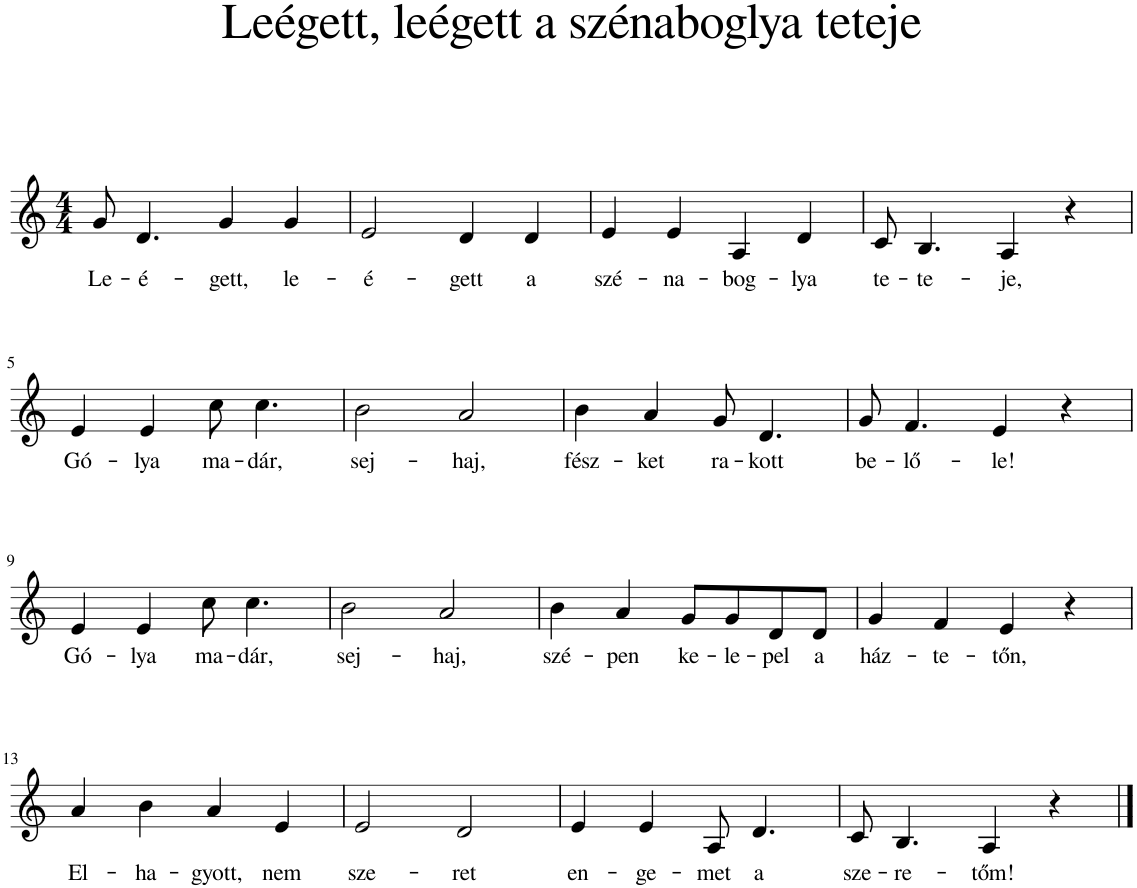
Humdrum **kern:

**kern	**text
*part1	*part1
*staff1	*staff1
*I"Piano	*
*I'Pno	*
*clefG2	*
*k[]	*
*M4/4	*
=1	=1
!	!LO:LY:b
8g/	Le-
!	!LO:LY:b
4.d/	-é-
!	!LO:LY:b
4g/	-gett,
!	!LO:LY:b
4g/	le-
=2	=2
!	!LO:LY:b
2e/	-é-
!	!LO:LY:b
4d/	-gett
!	!LO:LY:b
4d/	a
=3	=3
!	!LO:LY:b
4e/	szé-
!	!LO:LY:b
4e/	-na-
!	!LO:LY:b
4A/	-bog-
!	!LO:LY:b
4d/	-lya
=4	=4
!	!LO:LY:b
8c/	te-
!	!LO:LY:b
4.B/	-te-
!	!LO:LY:b
4A/	-je,
4r	.
!!LO:LB:g=z
=5	=5
!	!LO:LY:b
4e/	Gó-
!	!LO:LY:b
4e/	-lya
!	!LO:LY:b
8cc\	ma-
!	!LO:LY:b
4.cc\	-dár,
=6	=6
!	!LO:LY:b
2b\	sej-
!	!LO:LY:b
2a/	-haj,
=7	=7
!	!LO:LY:b
4b\	fész-
!	!LO:LY:b
4a/	-ket
!	!LO:LY:b
8g/	ra-
!	!LO:LY:b
4.d/	-kott
=8	=8
!	!LO:LY:b
8g/	be-
!	!LO:LY:b
4.f/	-lő-
!	!LO:LY:b
4e/	-le!
4r	.
!!LO:LB:g=z
=9	=9
!	!LO:LY:b
4e/	Gó-
!	!LO:LY:b
4e/	-lya
!	!LO:LY:b
8cc\	ma-
!	!LO:LY:b
4.cc\	-dár,
=10	=10
!	!LO:LY:b
2b\	sej-
!	!LO:LY:b
2a/	-haj,
=11	=11
!	!LO:LY:b
4b\	szé-
!	!LO:LY:b
4a/	-pen
!	!LO:LY:b
8g/L	ke-
!	!LO:LY:b
8g/	-le-
!	!LO:LY:b
8d/	-pel
!	!LO:LY:b
8d/J	a
=12	=12
!	!LO:LY:b
4g/	ház-
!	!LO:LY:b
4f/	-te-
!	!LO:LY:b
4e/	-tőn,
4r	.
!!LO:LB:g=z
=13	=13
!	!LO:LY:b
4a/	El-
!	!LO:LY:b
4b\	-ha-
!	!LO:LY:b
4a/	-gyott,
!	!LO:LY:b
4e/	nem
=14	=14
!	!LO:LY:b
2e/	sze-
!	!LO:LY:b
2d/	-ret
=15	=15
!	!LO:LY:b
4e/	en-
!	!LO:LY:b
4e/	-ge-
!	!LO:LY:b
8A/	-met
!	!LO:LY:b
4.d/	a
=16	=16
!	!LO:LY:b
8c/	sze-
!	!LO:LY:b
4.B/	-re-
!	!LO:LY:b
4A/	-tőm!
4r	.
==	==
*-	*-
